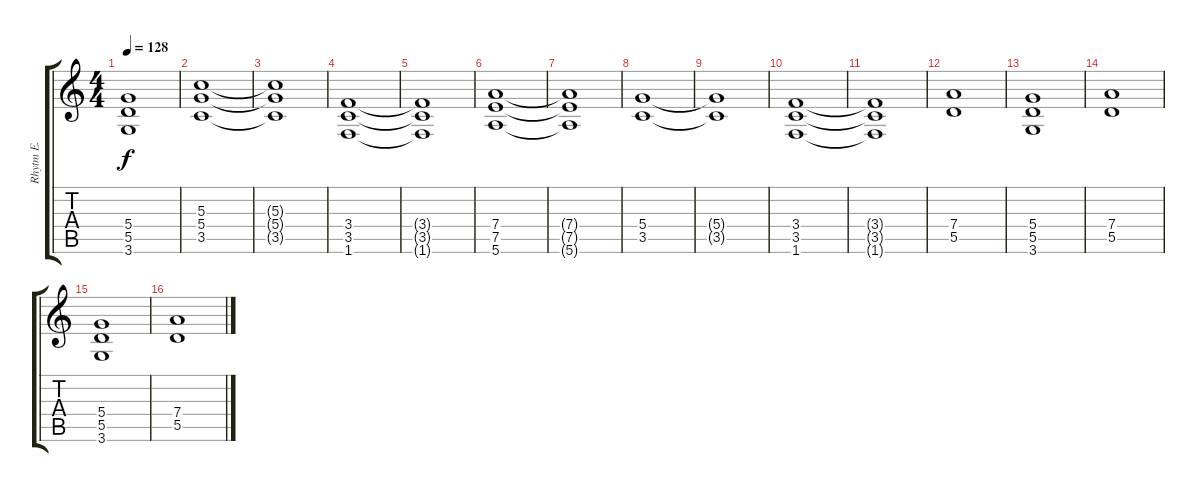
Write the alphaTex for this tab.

\track ("Rhytm E." "Rhytm E.") {instrument distortionguitar}
\staff {score tabs}
\tuning (E4 B3 G3 D3 A2 E2) {hide}
\ts (4 4)
\tempo 128
\clef g2
\ks c
(5.4 5.5 3.6).1{dy f} |
(5.3 5.4 3.5).1 |
(5.3{t} 5.4{t} 3.5{t}).1 |
(3.4 3.5 1.6).1 |
(3.4{t} 3.5{t} 1.6{t}).1 |
(7.4 7.5 5.6).1 |
(7.4{t} 7.5{t} 5.6{t}).1 |
(5.4 3.5).1 |
(5.4{t} 3.5{t}).1 |
(3.4 3.5 1.6).1 |
(3.4{t} 3.5{t} 1.6{t}).1 |
(7.4 5.5).1 |
(5.4 5.5 3.6).1 |
(7.4 5.5).1 |
(5.4 5.5 3.6).1 |
(7.4 5.5).1
